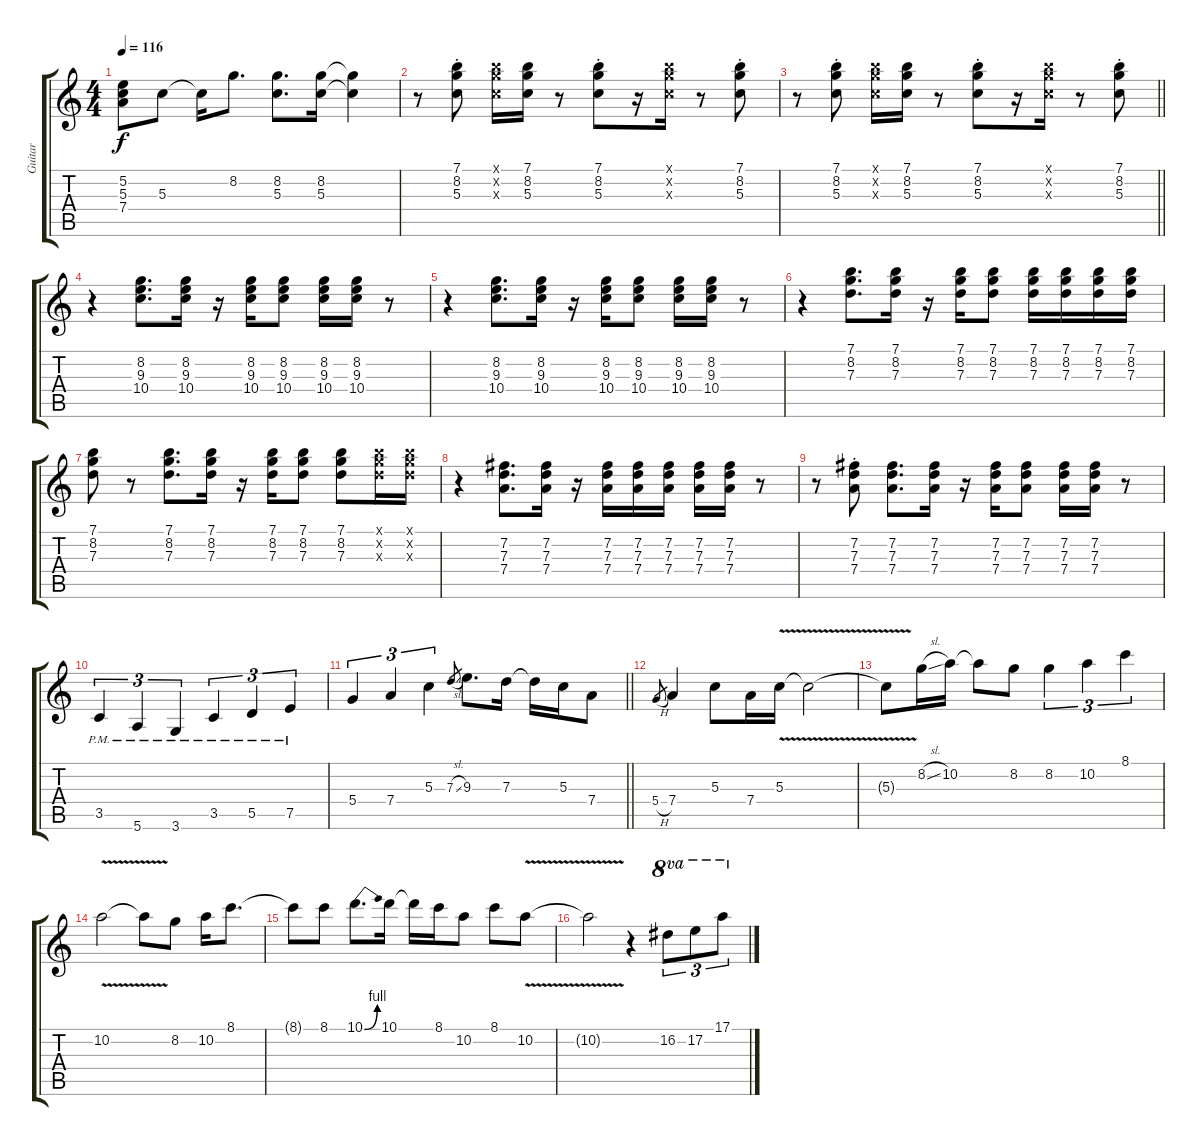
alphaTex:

\track ("Guitar" "Guitar") {instrument electricguitarclean}
\staff {score tabs}
\tuning (E4 B3 G3 D3 A2 E2) {hide}
\ts (4 4)
\tempo 116
\clef g2
\ks c
(5.2{t} 5.3{t} 7.4{t}).8{dy f} 5.3.8 5.3{t}.16 8.2.8{d} (8.2 5.3).8{d} (8.2 5.3).16 (8.2{t} 5.3{t}).4 |
r.8 (7.1{st} 8.2{st} 5.3{st}).8 (7.1{x} 8.2{x} 5.3{x}).16 (7.1 8.2 5.3).16 r.8 (7.1{st} 8.2{st} 5.3{st}).8 r.16 (7.1{x} 8.2{x} 5.3{x}).16 r.8 (7.1{st} 8.2{st} 5.3{st}).8 |
\barLineRight lightlight
r.8 (7.1{st} 8.2{st} 5.3{st}).8 (7.1{x} 8.2{x} 5.3{x}).16 (7.1 8.2 5.3).16 r.8 (7.1{st} 8.2{st} 5.3{st}).8 r.16 (7.1{x} 8.2{x} 5.3{x}).16 r.8 (7.1{st} 8.2{st} 5.3{st}).8 |
r.4 (8.2 9.3 10.4).8{d} (8.2 9.3 10.4).16 r.16 (8.2 9.3 10.4).16 (8.2 9.3 10.4).8 (8.2 9.3 10.4).16 (8.2 9.3 10.4).16 r.8 |
r.4 (8.2 9.3 10.4).8{d} (8.2 9.3 10.4).16 r.16 (8.2 9.3 10.4).16 (8.2 9.3 10.4).8 (8.2 9.3 10.4).16 (8.2 9.3 10.4).16 r.8 |
r.4 (7.1 8.2 7.3).8{d} (7.1 8.2 7.3).16 r.16 (7.1 8.2 7.3).16 (7.1 8.2 7.3).8 (7.1 8.2 7.3).16 (7.1 8.2 7.3).16 (7.1 8.2 7.3).16 (7.1 8.2 7.3).16 |
(7.1 8.2 7.3).8 r.8 (7.1 8.2 7.3).8{d} (7.1 8.2 7.3).16 r.16 (7.1 8.2 7.3).16 (7.1 8.2 7.3).8 (7.1 8.2 7.3).8 (7.1{x} 8.2{x} 7.3{x}).16 (7.1{x} 8.2{x} 7.3{x}).16 |
r.4 (7.2 7.3 7.4).8{d} (7.2 7.3 7.4).16 r.16 (7.2 7.3 7.4).16 (7.2 7.3 7.4).16 (7.2 7.3 7.4).16 (7.2 7.3 7.4).16 (7.2 7.3 7.4).16 r.8 |
r.8 (7.2{st} 7.3{st} 7.4{st}).8 (7.2 7.3 7.4).8{d} (7.2 7.3 7.4).16 r.16 (7.2 7.3 7.4).16 (7.2 7.3 7.4).8 (7.2 7.3 7.4).16 (7.2 7.3 7.4).16 r.8 |
3.5{pm}.4{tu (3 2)} 5.6{pm}.4{tu (3 2)} 3.6{pm}.4{tu (3 2)} 3.5{pm}.4{tu (3 2)} 5.5{pm}.4{tu (3 2)} 7.5{pm}.4{tu (3 2)} |
\barLineRight lightlight
5.4.4{tu (3 2)} 7.4.4{tu (3 2)} 5.3.4{tu (3 2)} 7.3{sl}.8{gr} 9.3.8{d} 7.3.16 7.3{t}.16 5.3.16 7.4.8 |
\section ("" " ")
5.4{h}.8{gr} 7.4.4 5.3.8 7.4.16 5.3{v}.16 5.3{v t}.2 |
5.3{v t}.8 8.2{sl}.16 10.2.16 10.2{t}.8 8.2.8 8.2.4{tu (3 2)} 10.2.4{tu (3 2)} 8.1.4{tu (3 2)} |
10.2{v}.2 10.2{v t}.8 8.2.8 10.2.16 8.1.8{d} |
8.1{t}.8 8.1.8 10.1{be (bend 0 0 60 4)}.8{d} 10.1.16 10.1{t}.16 8.1.16 10.2.8 8.1.8 10.2{v}.8 |
10.2{v t}.2 r.4 16.2.8{tu (3 2) ot 8va} 17.2.8{tu (3 2) ot 8va} 17.1.8{tu (3 2) ot 8va}
